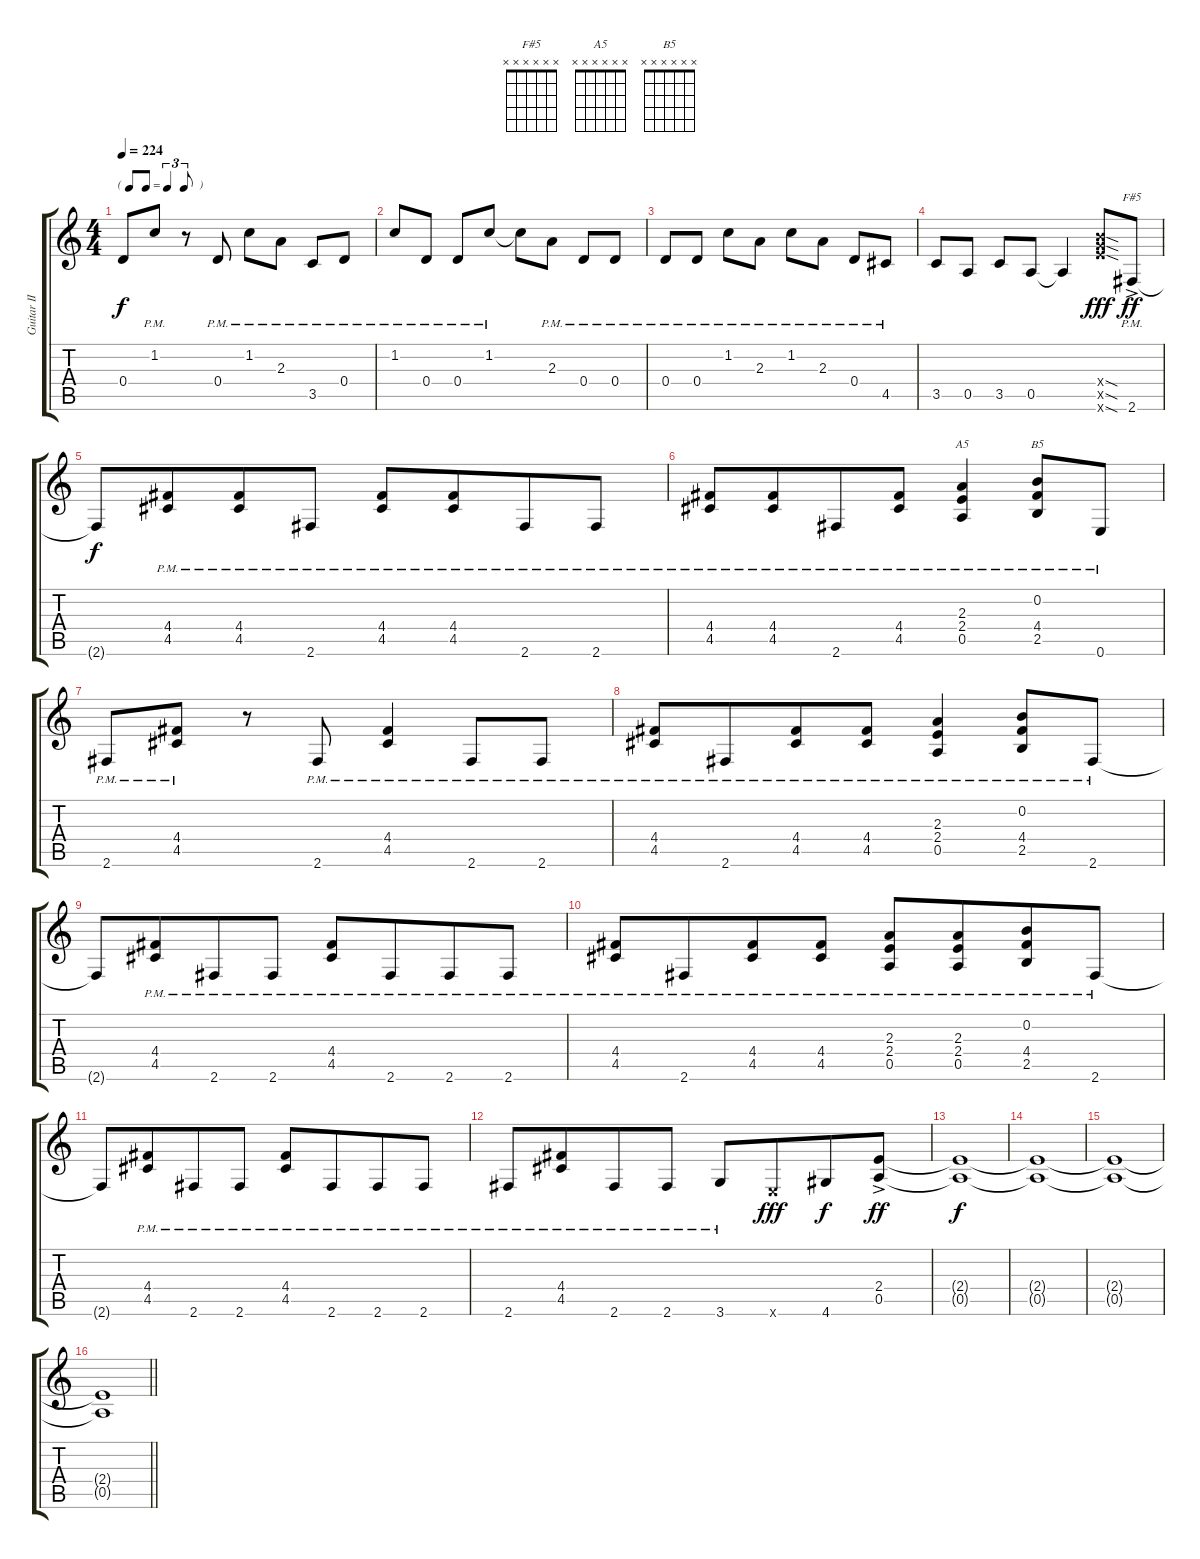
\track ("Guitar II" "Guitar II") {instrument distortionguitar}
\staff {score tabs}
\tuning (E4 B3 G3 D3 A2 E2) {hide}
\chord ("F#5" x x x x x x)
\chord ("A5" x x x x x x)
\chord ("B5" x x x x x x)
\ts (4 4)
\tf triplet8th
\tempo 224
\clef g2
\ks c
0.4{t}.8{dy f} 1.2{pm}.8 r.8 0.4{pm}.8 1.2{pm}.8 2.3{pm}.8 3.5{pm}.8 0.4{pm}.8 |
1.2{pm}.8 0.4{pm}.8 0.4{pm}.8 1.2{pm}.8 1.2{t}.8 2.3{pm}.8 0.4{pm}.8 0.4{pm}.8 |
0.4{pm}.8 0.4{pm}.8 1.2{pm}.8 2.3{pm}.8 1.2{pm}.8 2.3{pm}.8 0.4{pm}.8 4.5{pm}.8 |
3.5.8 0.5.8 3.5.8 0.5.8 0.5{t}.4 (9.4{sod x} 10.5{sod x} 12.6{sod x}).8{dy fff} 2.6{ac pm}.8{ch "F#5" dy ff} |
2.6{t}.8{dy f} (4.4{pm} 4.5{pm}).8{beam merge} (4.4{pm} 4.5{pm}).8 2.6{pm}.8 (4.4{pm} 4.5{pm}).8 (4.4{pm} 4.5{pm}).8{beam merge} 2.6{pm}.8 2.6{pm}.8 |
(4.4{pm} 4.5{pm}).8 (4.4{pm} 4.5{pm}).8{beam merge} 2.6{pm}.8 (4.4{pm} 4.5{pm}).8 (2.3{pm} 2.4{pm} 0.5{pm}).4{ch "A5"} (0.2{pm} 4.4{pm} 2.5{pm}).8{ch "B5"} 0.6{pm}.8 |
2.6{pm}.8 (4.4{pm} 4.5{pm}).8 r.8 2.6{pm}.8 (4.4{pm} 4.5{pm}).4 2.6{pm}.8 2.6{pm}.8 |
(4.4{pm} 4.5{pm}).8 2.6{pm}.8{beam merge} (4.4{pm} 4.5{pm}).8 (4.4{pm} 4.5{pm}).8 (2.3{pm} 2.4{pm} 0.5{pm}).4 (0.2{pm} 4.4{pm} 2.5{pm}).8 2.6{pm}.8 |
2.6{t}.8 (4.4{pm} 4.5{pm}).8{beam merge} 2.6{pm}.8 2.6{pm}.8 (4.4{pm} 4.5{pm}).8 2.6{pm}.8{beam merge} 2.6{pm}.8 2.6{pm}.8 |
(4.4{pm} 4.5{pm}).8 2.6{pm}.8{beam merge} (4.4{pm} 4.5{pm}).8 (4.4{pm} 4.5{pm}).8 (2.3{pm} 2.4{pm} 0.5{pm}).8 (2.3{pm} 2.4{pm} 0.5{pm}).8{beam merge} (0.2{pm} 4.4{pm} 2.5{pm}).8 2.6{pm}.8 |
2.6{t}.8 (4.4{pm} 4.5{pm}).8{beam merge} 2.6{pm}.8 2.6{pm}.8 (4.4{pm} 4.5{pm}).8 2.6{pm}.8{beam merge} 2.6{pm}.8 2.6{pm}.8 |
2.6{pm}.8 (4.4{pm} 4.5{pm}).8{beam merge} 2.6{pm}.8 2.6{pm}.8 3.6{pm}.8 0.6{x}.8{dy fff beam merge} 4.6.8{dy f} (2.4{ac} 0.5{ac}).8{dy ff} |
(2.4{t} 0.5{t}).1{dy f} |
(2.4{t} 0.5{t}).1 |
(2.4{t} 0.5{t}).1 |
\barLineRight lightlight
(2.4{t} 0.5{t}).1
